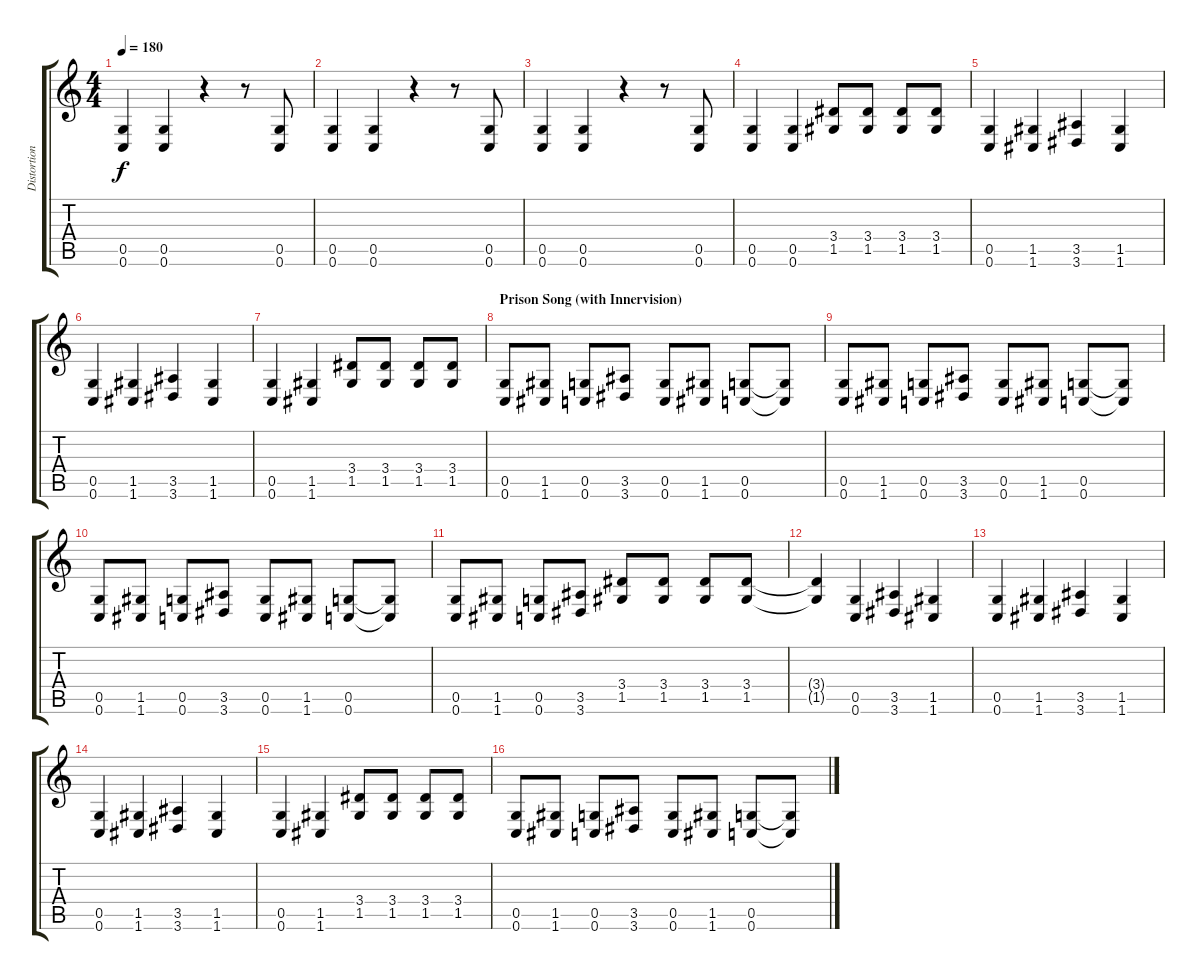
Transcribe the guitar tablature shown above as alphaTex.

\track ("Distortion Guitar" "Distortion") {instrument distortionguitar}
\staff {score tabs}
\tuning (D4 A3 F3 C3 G2 C2) {hide}
\ts (4 4)
\tempo 180
\clef g2
\ks c
(0.5 0.6).4{dy f} (0.5 0.6).4 r.4 r.8 (0.5 0.6).8 |
(0.5 0.6).4 (0.5 0.6).4 r.4 r.8 (0.5 0.6).8 |
(0.5 0.6).4 (0.5 0.6).4 r.4 r.8 (0.5 0.6).8 |
(0.5 0.6).4 (0.5 0.6).4 (3.4 1.5).8 (3.4 1.5).8 (3.4 1.5).8 (3.4 1.5).8 |
(0.5 0.6).4 (1.5 1.6).4 (3.5 3.6).4 (1.5 1.6).4 |
(0.5 0.6).4 (1.5 1.6).4 (3.5 3.6).4 (1.5 1.6).4 |
(0.5 0.6).4 (1.5 1.6).4 (3.4 1.5).8 (3.4 1.5).8 (3.4 1.5).8 (3.4 1.5).8 |
\section ("" "Prison Song (with Innervision)")
(0.5 0.6).8 (1.5 1.6).8 (0.5 0.6).8 (3.5 3.6).8 (0.5 0.6).8 (1.5 1.6).8 (0.5 0.6).8 (0.5{t} 0.6{t}).8 |
(0.5 0.6).8 (1.5 1.6).8 (0.5 0.6).8 (3.5 3.6).8 (0.5 0.6).8 (1.5 1.6).8 (0.5 0.6).8 (0.5{t} 0.6{t}).8 |
(0.5 0.6).8 (1.5 1.6).8 (0.5 0.6).8 (3.5 3.6).8 (0.5 0.6).8 (1.5 1.6).8 (0.5 0.6).8 (0.5{t} 0.6{t}).8 |
(0.5 0.6).8 (1.5 1.6).8 (0.5 0.6).8 (3.5 3.6).8 (3.4 1.5).8 (3.4 1.5).8 (3.4 1.5).8 (3.4 1.5).8 |
(3.4{t} 1.5{t}).4 (0.5 0.6).4 (3.5 3.6).4 (1.5 1.6).4 |
(0.5 0.6).4 (1.5 1.6).4 (3.5 3.6).4 (1.5 1.6).4 |
(0.5 0.6).4 (1.5 1.6).4 (3.5 3.6).4 (1.5 1.6).4 |
(0.5 0.6).4 (1.5 1.6).4 (3.4 1.5).8 (3.4 1.5).8 (3.4 1.5).8 (3.4 1.5).8 |
(0.5 0.6).8 (1.5 1.6).8 (0.5 0.6).8 (3.5 3.6).8 (0.5 0.6).8 (1.5 1.6).8 (0.5 0.6).8 (0.5{t} 0.6{t}).8
